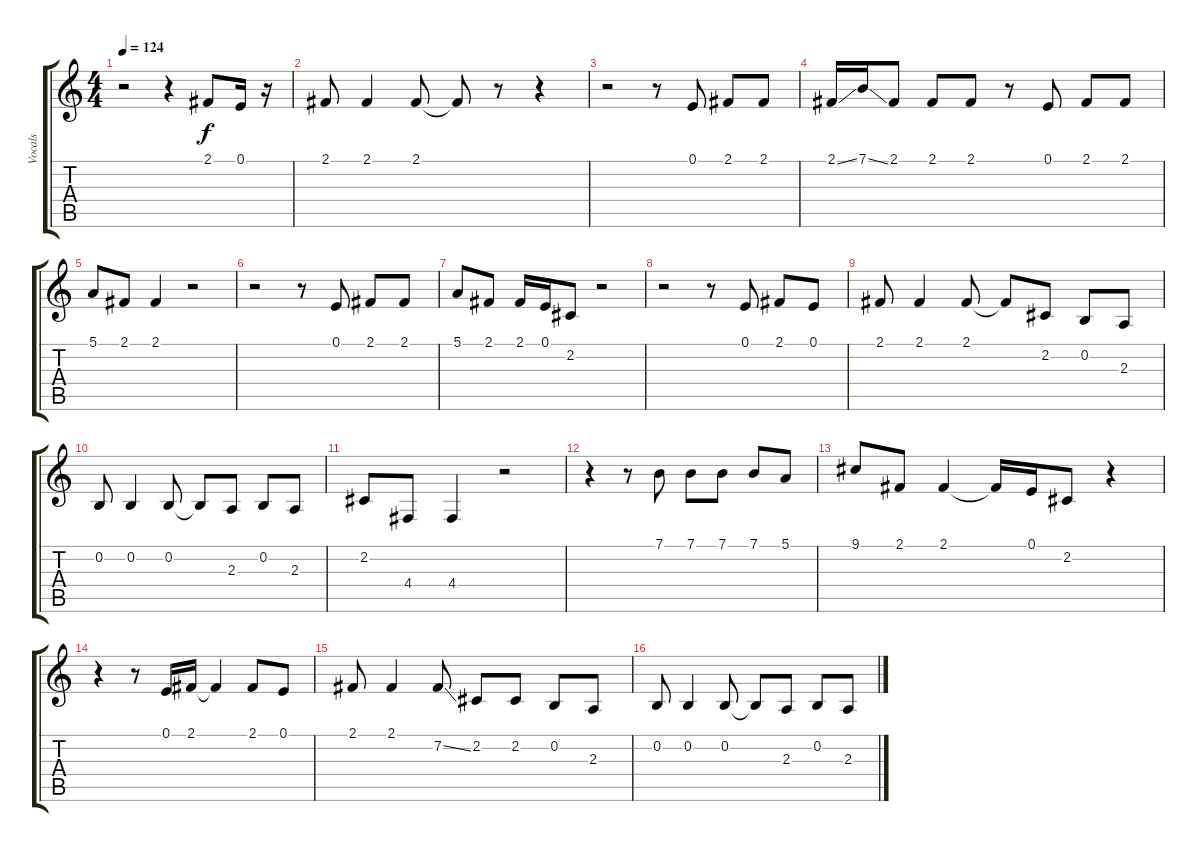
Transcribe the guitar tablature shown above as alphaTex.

\track ("Vocals" "Vocals") {instrument drawbarorgan}
\staff {score tabs}
\tuning (E4 B3 G3 D3 A2 E2) {hide}
\ts (4 4)
\tempo 124
\clef g2
\ks c
r.2{dy f} r.4 2.1.8 0.1.16 r.16 |
2.1.8 2.1.4 2.1.8 2.1{t}.8 r.8 r.4 |
r.2 r.8 0.1.8 2.1.8 2.1.8 |
2.1{ss}.16 7.1{ss}.16 2.1.8 2.1.8 2.1.8 r.8 0.1.8 2.1.8 2.1.8 |
5.1.8 2.1.8 2.1.4 r.2 |
r.2 r.8 0.1.8 2.1.8 2.1.8 |
5.1.8 2.1.8 2.1.16 0.1.16 2.2.8 r.2 |
r.2 r.8 0.1.8 2.1.8 0.1.8 |
2.1.8 2.1.4 2.1.8 2.1{t}.8 2.2.8 0.2.8 2.3.8 |
0.2.8 0.2.4 0.2.8 0.2{t}.8 2.3.8 0.2.8 2.3.8 |
2.2.8 4.4.8 4.4.4 r.2 |
r.4 r.8 7.1.8 7.1.8 7.1.8 7.1.8 5.1.8 |
9.1.8 2.1.8 2.1.4 2.1{t}.16 0.1.16 2.2.8 r.4 |
r.4 r.8 0.1.16 2.1.16 2.1{t}.4 2.1.8 0.1.8 |
2.1.8 2.1.4 7.2{ss}.8 2.2.8 2.2.8 0.2.8 2.3.8 |
0.2.8 0.2.4 0.2.8 0.2{t}.8 2.3.8 0.2.8 2.3.8
